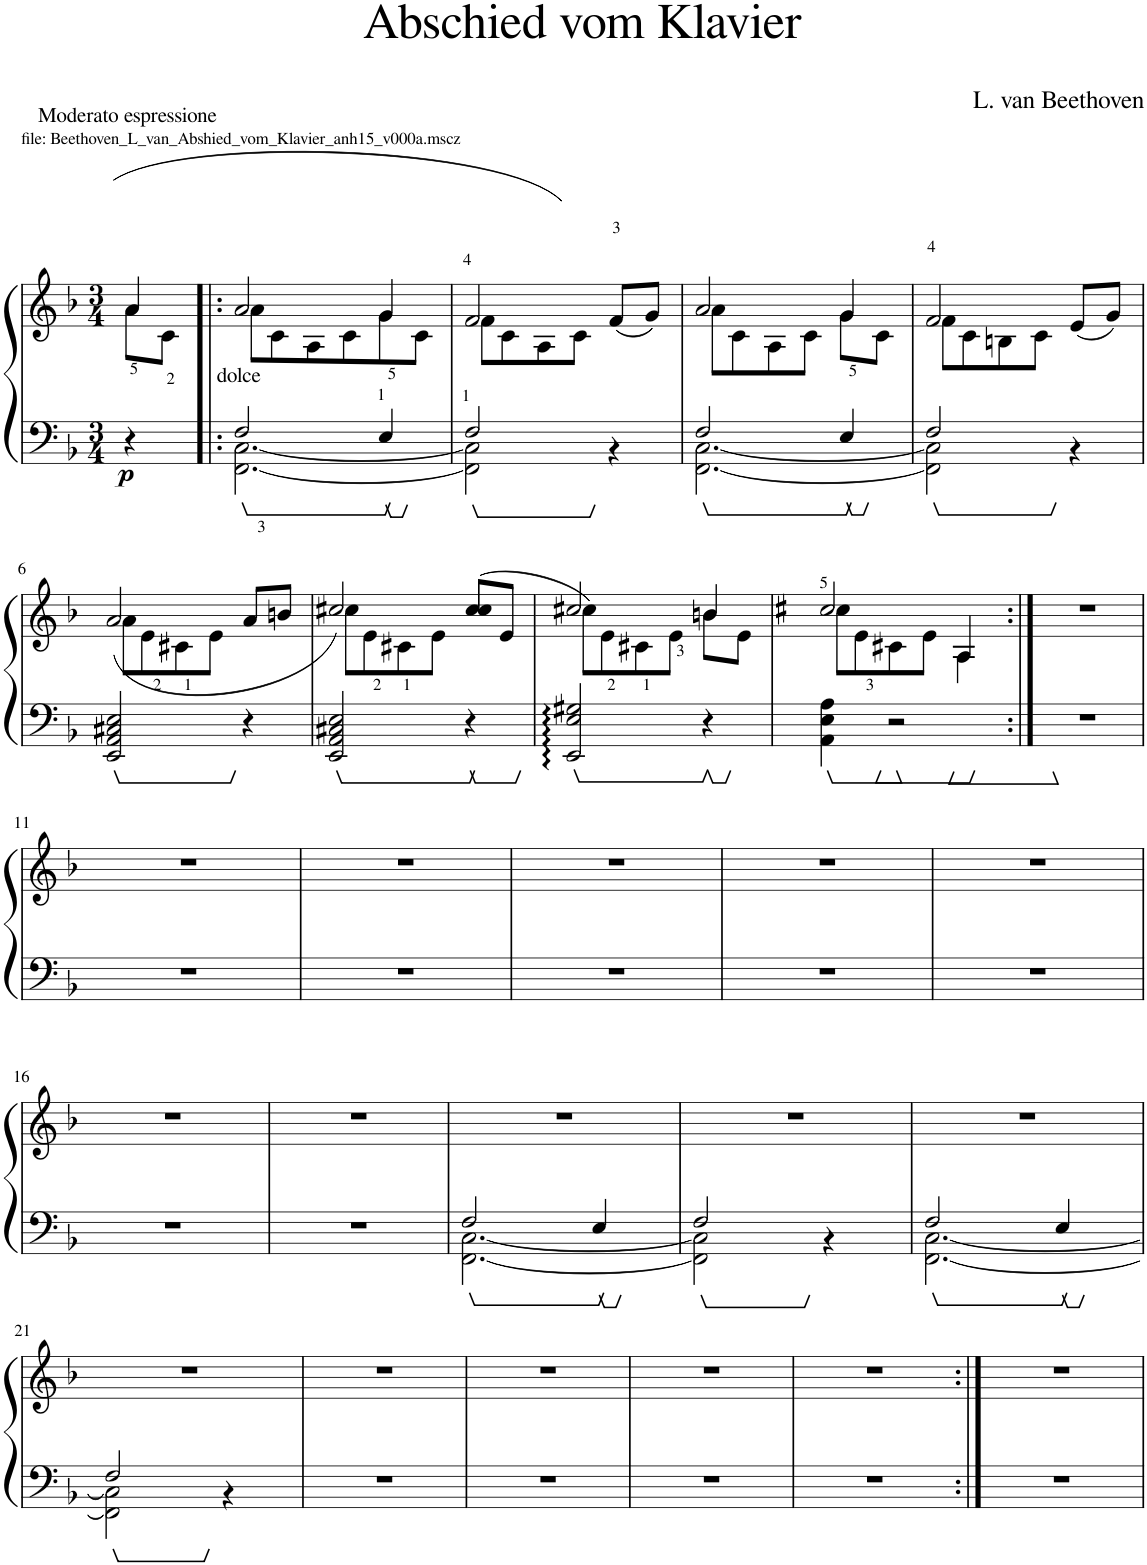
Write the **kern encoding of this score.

**kern	**kern	**dynam
*part1	*part1	*part1
*staff2	*staff1	*staff1/2
*I"Piano	*	*
*I'Pno.	*	*
*clefF4	*clefG2	*
*k[b-]	*k[b-]	*
*M3/4	*M3/4	*
=1	=1	=1
*	*^	*
!	!LO:TX:a:t=file&colon; Beethoven_L_van_Abshied_vom_Klavier_anh15_v000a.mscz	!	!
!	!LO:TX:a:t=Moderato espressione	!	!
!	!	!	!LO:DY:b=2
4r	(8a\L	4a/	p
.	8c<\J	.	.
=2!|:	=2!|:	=2!|:	=2!|:
*^	*	*	*
!LO:TX:a:t=dolce	!	!	!	!
2F/	[2.FF\ [2.C\	8a\L	2a/	.
.	.	8c\	.	.
.	.	8A\	.	.
.	.	8c\	.	.
4E/	.	8g\	4g/	.
.	.	8c\J	.	.
=3	=3	=3	=3	=3
2F/	2FF\] 2C\]	8f\L	2f/	.
.	.	8c\	.	.
.	.	8A\	.	.
.	.	8c\J)	.	.
4ryy	4r	(8f/L	4ryy	.
.	.	8g/J)	.	.
=4	=4	=4	=4	=4
2F/	[2.FF\ [2.C\	8a\L	2a/	.
.	.	8c\	.	.
.	.	8A\	.	.
.	.	8c\J	.	.
4E/	.	8g\L	4g/	.
.	.	8c\J	.	.
=5	=5	=5	=5	=5
2F/	2FF\] 2C\]	8f\L	2f/	.
.	.	8c\	.	.
.	.	8Bn\	.	.
.	.	8c\J	.	.
4ryy	4r	(8e/L	4ryy	.
.	.	8g/J)	.	.
*v	*v	*	*	*
!!LO:LB:g=z	!!
=6	=6	=6	=6
2EE/ 2AA/ 2C#X/ 2E/	8a\L	(2a/	.
.	8e\	.	.
.	8c#X\	.	.
.	8e\J	.	.
4r	8a/L	4ryy	.
.	8bn/J	.	.
=7	=7	=7	=7
2EE/ 2AA/ 2C#X/ 2E/	8cc\L	2cc#X/)	.
.	8e\	.	.
.	8c#X\	.	.
.	8e\J	.	.
4r	(8cc#/L	4cc#/	.
.	8e/J	.	.
=8	=8	=8	=8
2EE/: 2E/: 2G#X/:	8cc\L)	2cc#X/	.
.	8e\	.	.
.	8c#X\	.	.
.	8e\J	.	.
4r	8bn\L	4b/	.
.	8e\J	.	.
=9	=9	=9	=9
4AA\ 4E\ 4A\	8cc#X\L	2cc#/	.
.	8e\	.	.
2r	8c#X\	.	.
.	8e\J	.	.
.	4A\	4A/	.
*	*v	*v	*
=10:|!	=10:|!	=10:|!
2.r	2.r	.
!!LO:LB:g=z
=11	=11	=11
2.r	2.r	.
=12	=12	=12
2.r	2.r	.
=13	=13	=13
2.r	2.r	.
=14	=14	=14
2.r	2.r	.
=15	=15	=15
2.r	2.r	.
!!LO:LB:g=z
=16	=16	=16
2.r	2.r	.
=17	=17	=17
2.r	2.r	.
=18	=18	=18
*^	*	*
2F/	[2.FF\ [2.C\	2.r	.
4E/	.	.	.
=19	=19	=19	=19
2F/	2FF\] 2C\]	2.r	.
4ryy	4r	.	.
=20	=20	=20	=20
2F/	[2.FF\ [2.C\	2.r	.
4E/	.	.	.
!!LO:LB:g=z
=21	=21	=21	=21
2F/	2FF\] 2C\]	2.r	.
4ryy	4r	.	.
*v	*v	*	*
=22	=22	=22
2.r	2.r	.
=23	=23	=23
2.r	2.r	.
=24	=24	=24
2.r	2.r	.
=25	=25	=25
2.r	2.r	.
=26:|!	=26:|!	=26:|!
2.r	2.r	.
=	=	=
*-	*-	*-
